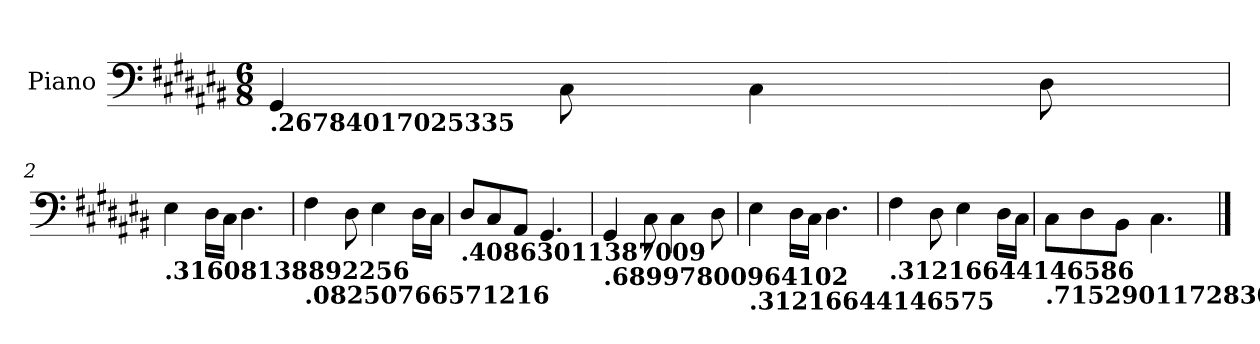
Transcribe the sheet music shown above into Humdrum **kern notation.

**kern
*part1
*staff1
*I"Piano
*I'Pno.
*clefF4
*k[f#c#g#d#a#e#b#]
*M6/8
*MM83
=1
!LO:TX:b:B:t=.26784017025335
4GG#/
8C#\
4C#\
8D#\
=2
*MM80
!LO:TX:b:B:t=.31608138892256
4E#\
16D#\LL
16C#\JJ
4.D#\
=3
*MM87
!LO:TX:b:B:t=.08250766571216
4F#\
8D#\
4E#\
16D#\LL
16C#\JJ
=4
*MM74
!LO:TX:b:B:t=.40863011387009
8D#/L
8C#/
8AA#/J
4.GG#/
!!LO:LB:g=z
=5
*MM82
!LO:TX:b:B:t=.68997800964102
4GG#/
8C#\
4C#\
8D#\
=6
*MM77
!LO:TX:b:B:t=.31216644146575
4E#\
16D#\LL
16C#\JJ
4.D#\
=7
*MM86
!LO:TX:b:B:t=.31216644146586
4F#\
8D#\
4E#\
16D#\LL
16C#\JJ
=8
*MM65
!LO:TX:b:B:t=.71529011728308
8C#\L
8D#\
8BB#\J
4.C#\
==
*-
